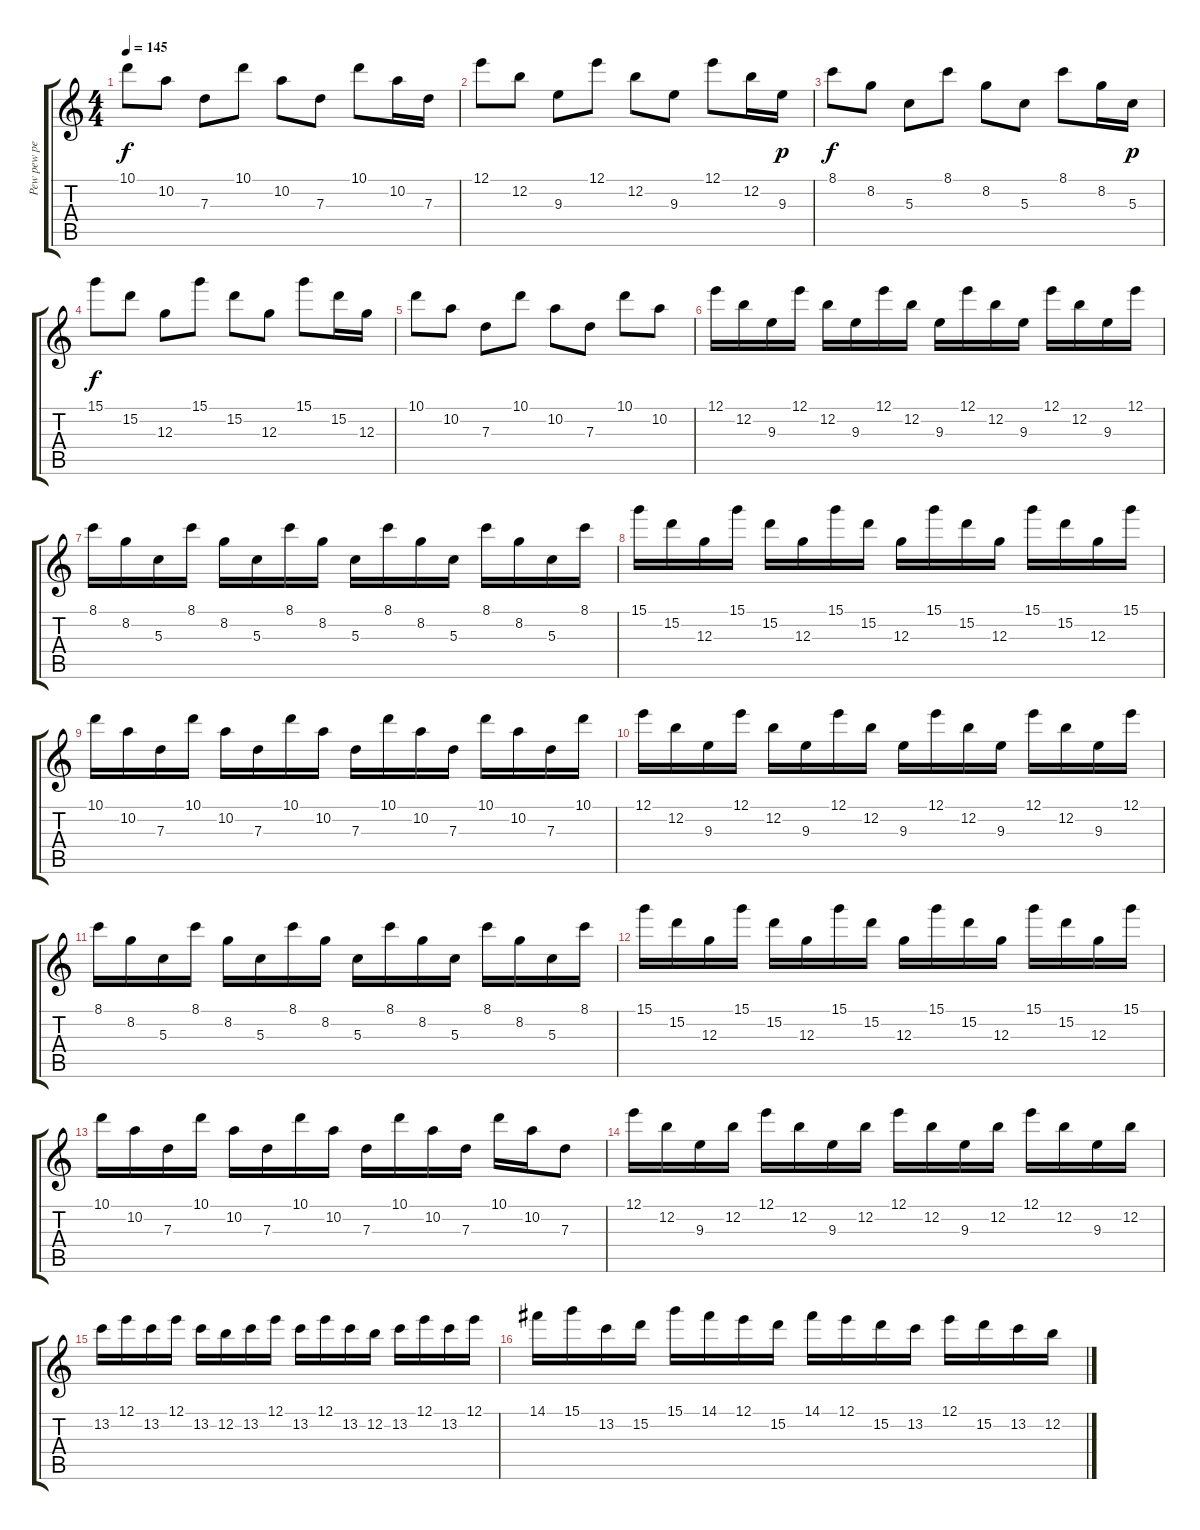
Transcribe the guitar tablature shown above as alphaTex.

\track ("Pew pew pew! its gune wave time!" "Pew pew pe") {instrument distortionguitar}
\staff {score tabs}
\tuning (E4 B3 G3 D3 A2 E2) {hide}
\ts (4 4)
\tempo 145
\clef g2
\ks c
10.1.8{dy f} 10.2.8 7.3.8 10.1.8 10.2.8 7.3.8 10.1.8 10.2.16 7.3.16 |
12.1.8 12.2.8 9.3.8 12.1.8 12.2.8 9.3.8 12.1.8 12.2.16 9.3.16{dy p} |
8.1.8{dy f} 8.2.8 5.3.8 8.1.8 8.2.8 5.3.8 8.1.8 8.2.16 5.3.16{dy p} |
15.1.8{dy f} 15.2.8 12.3.8 15.1.8 15.2.8 12.3.8 15.1.8 15.2.16 12.3.16 |
10.1.8 10.2.8 7.3.8 10.1.8 10.2.8 7.3.8 10.1.8 10.2.8 |
12.1.16 12.2.16 9.3.16 12.1.16 12.2.16 9.3.16 12.1.16 12.2.16 9.3.16 12.1.16 12.2.16 9.3.16 12.1.16 12.2.16 9.3.16 12.1.16 |
8.1.16 8.2.16 5.3.16 8.1.16 8.2.16 5.3.16 8.1.16 8.2.16 5.3.16 8.1.16 8.2.16 5.3.16 8.1.16 8.2.16 5.3.16 8.1.16 |
15.1.16 15.2.16 12.3.16 15.1.16 15.2.16 12.3.16 15.1.16 15.2.16 12.3.16 15.1.16 15.2.16 12.3.16 15.1.16 15.2.16 12.3.16 15.1.16 |
10.1.16 10.2.16 7.3.16 10.1.16 10.2.16 7.3.16 10.1.16 10.2.16 7.3.16 10.1.16 10.2.16 7.3.16 10.1.16 10.2.16 7.3.16 10.1.16 |
12.1.16 12.2.16 9.3.16 12.1.16 12.2.16 9.3.16 12.1.16 12.2.16 9.3.16 12.1.16 12.2.16 9.3.16 12.1.16 12.2.16 9.3.16 12.1.16 |
8.1.16 8.2.16 5.3.16 8.1.16 8.2.16 5.3.16 8.1.16 8.2.16 5.3.16 8.1.16 8.2.16 5.3.16 8.1.16 8.2.16 5.3.16 8.1.16 |
15.1.16 15.2.16 12.3.16 15.1.16 15.2.16 12.3.16 15.1.16 15.2.16 12.3.16 15.1.16 15.2.16 12.3.16 15.1.16 15.2.16 12.3.16 15.1.16 |
10.1.16 10.2.16 7.3.16 10.1.16 10.2.16 7.3.16 10.1.16 10.2.16 7.3.16 10.1.16 10.2.16 7.3.16 10.1.16 10.2.16 7.3.8 |
12.1.16 12.2.16 9.3.16 12.2.16 12.1.16 12.2.16 9.3.16 12.2.16 12.1.16 12.2.16 9.3.16 12.2.16 12.1.16 12.2.16 9.3.16 12.2.16 |
13.2.16 12.1.16 13.2.16 12.1.16 13.2.16 12.2.16 13.2.16 12.1.16 13.2.16 12.1.16 13.2.16 12.2.16 13.2.16 12.1.16 13.2.16 12.1.16 |
14.1.16 15.1.16 13.2.16 15.2.16 15.1.16 14.1.16 12.1.16 15.2.16 14.1.16 12.1.16 15.2.16 13.2.16 12.1.16 15.2.16 13.2.16 12.2.16
